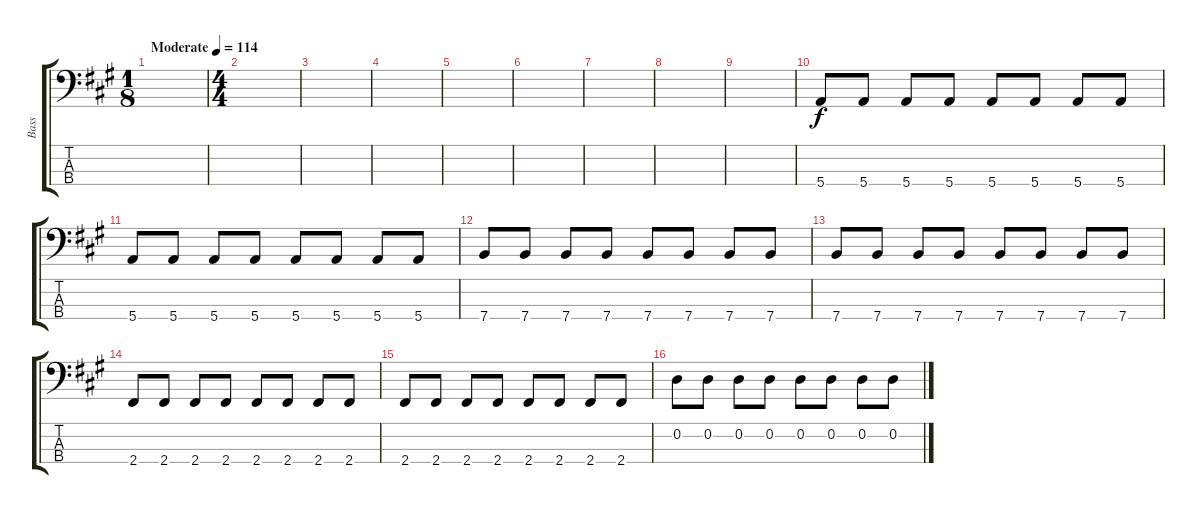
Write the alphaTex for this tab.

\track ("Bass" "Bass") {instrument electricbassfinger}
\staff {score tabs}
\tuning (G2 D2 A1 E1) {hide}
\ts (1 8)
\tempo (114 "Moderate")
\clef f4
\ks a
|
\ts (4 4)
|
|
|
|
|
|
|
|
5.4.8 5.4.8 5.4.8 5.4.8 5.4.8 5.4.8 5.4.8 5.4.8 |
5.4.8 5.4.8 5.4.8 5.4.8 5.4.8 5.4.8 5.4.8 5.4.8 |
7.4.8 7.4.8 7.4.8 7.4.8 7.4.8 7.4.8 7.4.8 7.4.8 |
7.4.8 7.4.8 7.4.8 7.4.8 7.4.8 7.4.8 7.4.8 7.4.8 |
2.4.8 2.4.8 2.4.8 2.4.8 2.4.8 2.4.8 2.4.8 2.4.8 |
2.4.8 2.4.8 2.4.8 2.4.8 2.4.8 2.4.8 2.4.8 2.4.8 |
0.2.8 0.2.8 0.2.8 0.2.8 0.2.8 0.2.8 0.2.8 0.2.8
